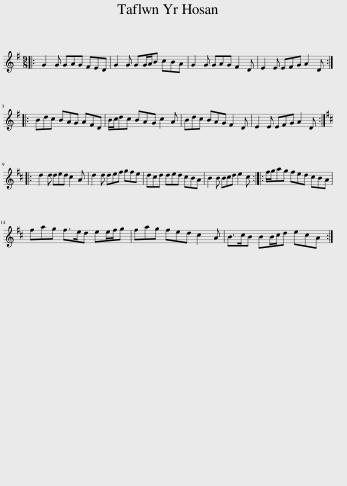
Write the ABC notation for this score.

X:1
L:1/8
M:9/8
I:linebreak $
K:G
V:1 treble
V:1
|: G2 G GAG FED | G2 G GG/A/B cBA | G2 G GAG F2 D | E2 E EFG A2 D ::$ Bdc BAG AFD | %5
 B/c/dc BAG c2 A | Bdc BAG F2 D | E2 E EFG A2 D ::$[K:D] d2 d ded c2 A | d2 d def gfe | %10
 dcd ded cBA | B2 B Bcd e2 c :: f/g/ag fed cBA |$ fag f>ed ee/f/g | fag fed c2 A | %15
 B>cB BB/c/d ecA :| %16
